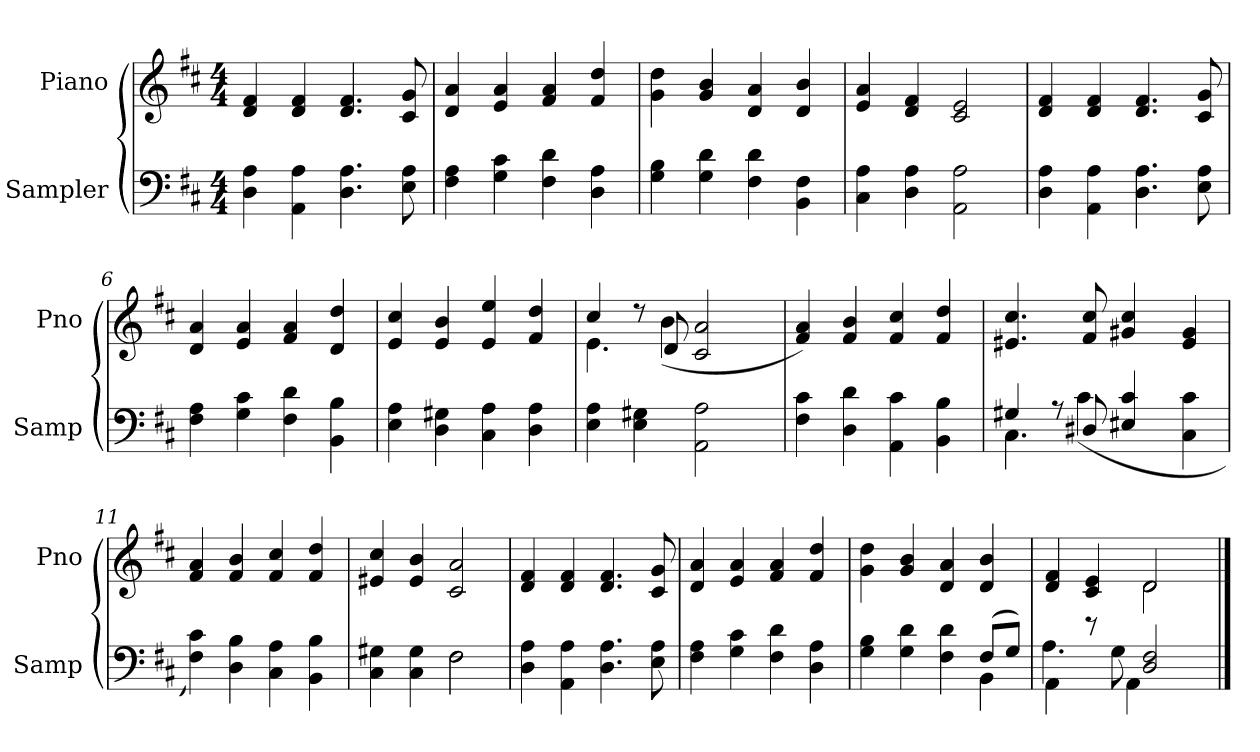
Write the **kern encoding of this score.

**kern	**kern
*part2	*part1
*staff2	*staff1
*I"Sampler	*I"Piano
*I'Samp	*I'Pno
*clefF4	*clefG2
*k[f#c#]	*k[f#c#]
*D:	*D:
*M4/4	*M4/4
=1	=1
4D 4A	4d 4f#
4AA 4A	4d 4f#
4.D 4.A	4.d 4.f#
8E 8A	8c# 8g
=2	=2
4F# 4A	4d 4a
4G 4c#	4e 4a
4F# 4d	4f# 4a
4D 4A	4f# 4dd
=3	=3
4G 4B	4g 4dd
4G 4d	4g 4b
4F# 4d	4d 4a
4BB 4F#	4d 4b
=4	=4
4C# 4A	4e 4a
4D 4A	4d 4f#
2AA 2A	2c# 2e
=5	=5
4D 4A	4d 4f#
4AA 4A	4d 4f#
4.D 4.A	4.d 4.f#
8E 8A	8c# 8g
=6	=6
4F# 4A	4d 4a
4G 4c#	4e 4a
4F# 4d	4f# 4a
4BB 4B	4d 4dd
=7	=7
4E 4A	4e 4cc#
4D 4G#X	4e 4b
4C# 4A	4e 4ee
4D 4A	4f# 4dd
=8	=8
*	*^
4E 4A	4cc#/	4.e
4E 4G#X	8r	.
.	8d/	(4b
2AA 2A	2c# 2a	.
.	.	4.ryy
*	*v	*v
=9	=9
4F# 4c#	4f# 4a)
4D 4d	4f# 4b
4AA 4c#	4f# 4cc#
4BB 4B	4f# 4dd
=10	=10
*^	*
4G#X/	4.C#	4.e#X 4.cc#
8r	.	.
8D#X/	(4c#	8f# 8cc#
4E#X 4c#	.	4g#X 4cc#
.	4.ryy	.
4C# 4c#	.	4e# 4g#
*v	*v	*
=11	=11
4F# 4c#)	4f# 4a
4D 4B	4f# 4b
4C# 4A	4f# 4cc#
4BB 4B	4f# 4dd
=12	=12
*^	*
4C# 4G#X	2ryy	4e#X 4cc#
4C# 4G#	.	4e# 4b
2F#\	2F#	2c# 2a
*v	*v	*
=13	=13
4D 4A	4d 4f#
4AA 4A	4d 4f#
4.D 4.A	4.d 4.f#
8E 8A	8c# 8g
=14	=14
4F# 4A	4d 4a
4G 4c#	4e 4a
4F# 4d	4f# 4a
4D 4A	4f# 4dd
=15	=15
*^	*
4G 4B	2.ryy	4g 4dd
4G 4d	.	4g 4b
4F# 4d	.	4d 4a
(8F#/L	4BB	4d 4b
8G/J)	.	.
=16	=16	=16
*	*	*^
4AA\	4.A	4d 4f#	2ryy
8r	.	4c# 4e	.
8G\	4AA	.	.
2D 2F#	.	2d/	2d
.	4.ryy	.	.
*v	*v	*	*
*	*v	*v
==	==
*-	*-
